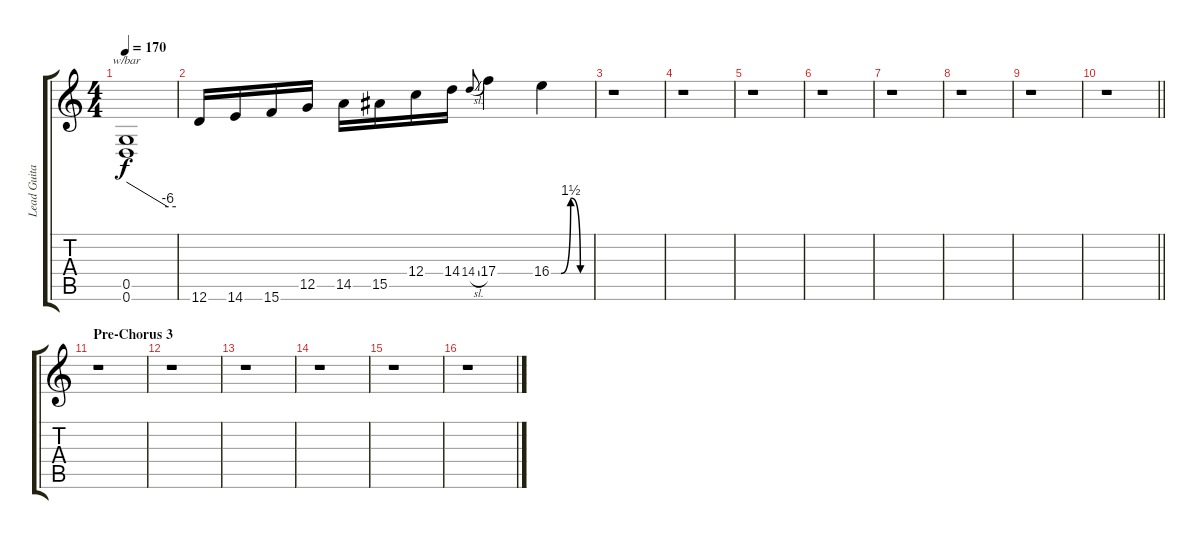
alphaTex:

\track ("Lead Guitar 1 (Distortion)" "Lead Guita") {instrument distortionguitar}
\staff {score tabs}
\tuning (D4 A3 F3 C3 G2 D2) {hide}
\ts (4 4)
\tempo 170
\clef g2
\ks c
(0.5 0.6).1{tbe (custom default 0 0 50 -24 60 -24) dy f} |
12.6.16 14.6.16 15.6.16 12.5.16 14.5.16 15.5.16 12.4.16 14.4.16 14.4{sl}.8{gr onbeat} 17.4.4 16.4{be (custom 0 0 15 0 30 6 45 0 60 0)}.4 |
r.1 |
r.1 |
r.1 |
r.1 |
r.1 |
r.1 |
r.1 |
\barLineRight lightlight
r.1 |
\section ("" "Pre-Chorus 3")
r.1 |
r.1 |
r.1 |
r.1 |
r.1 |
r.1
